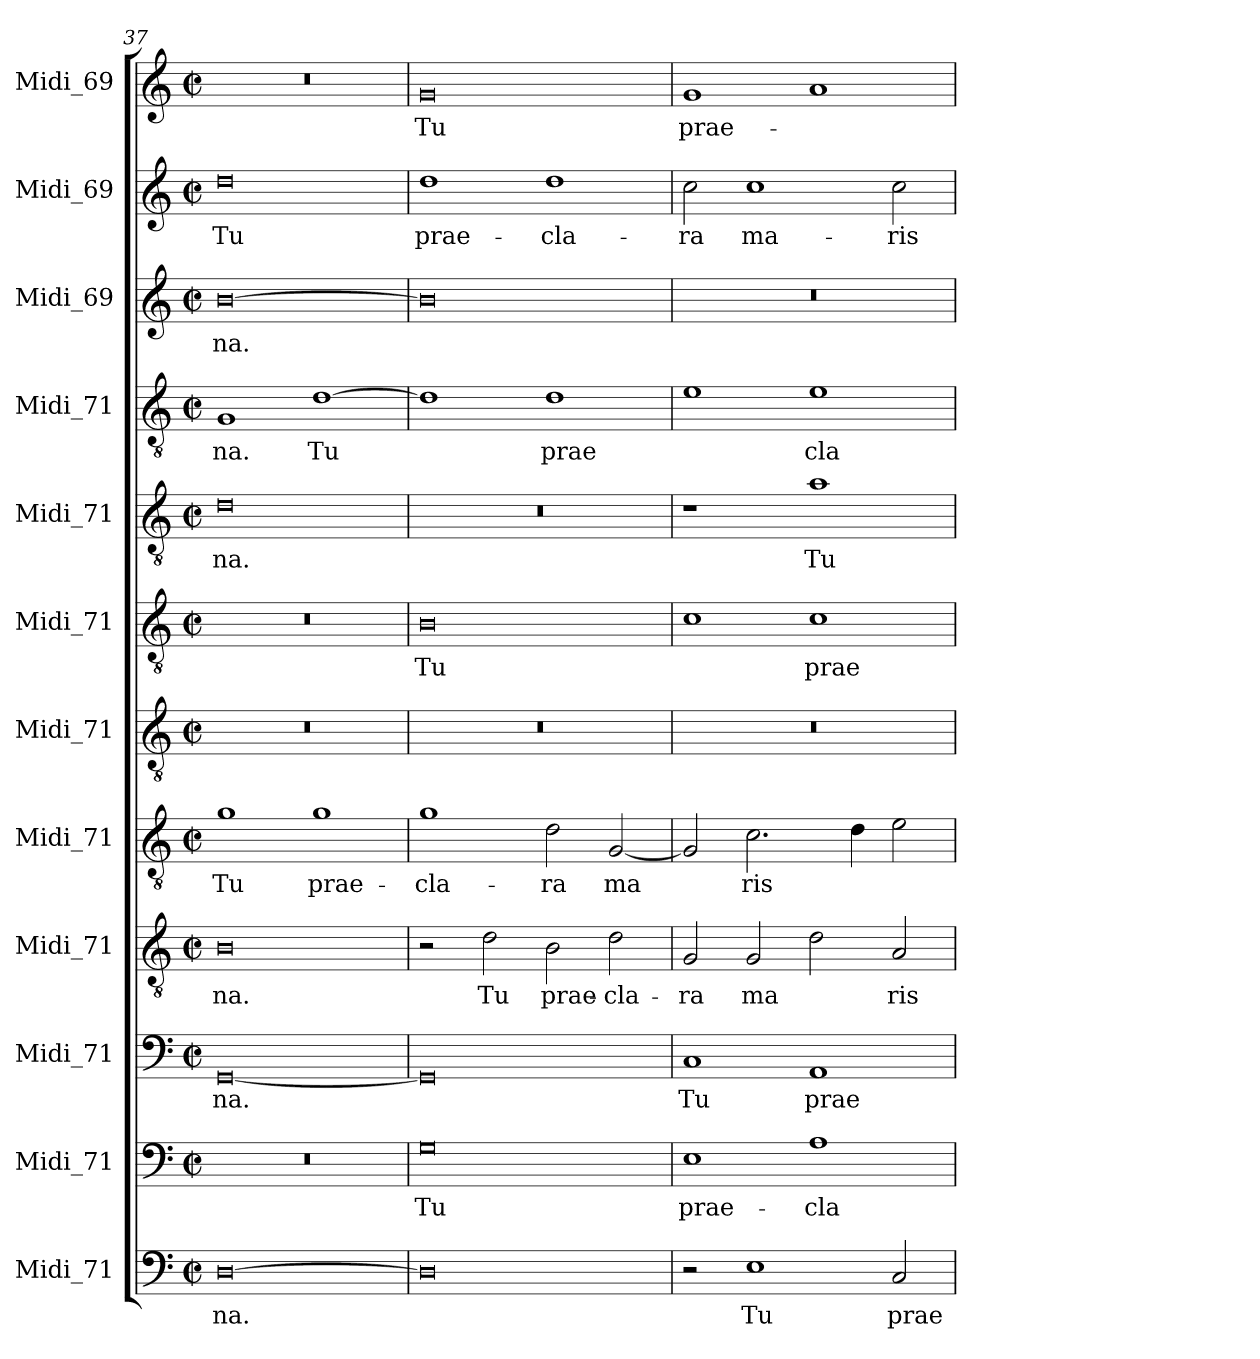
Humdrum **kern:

**kern	**text	**kern	**text	**kern	**text	**kern	**text	**kern	**text	**kern	**kern	**text	**kern	**text	**kern	**text	**kern	**text	**kern	**text	**kern	**text
*part12	*part12	*part11	*part11	*part10	*part10	*part9	*part9	*part8	*part8	*part7	*part6	*part6	*part5	*part5	*part4	*part4	*part3	*part3	*part2	*part2	*part1	*part1
*staff12	*staff12	*staff11	*staff11	*staff10	*staff10	*staff9	*staff9	*staff8	*staff8	*staff7	*staff6	*staff6	*staff5	*staff5	*staff4	*staff4	*staff3	*staff3	*staff2	*staff2	*staff1	*staff1
*I"Midi_71	*	*I"Midi_71	*	*I"Midi_71	*	*I"Midi_71	*	*I"Midi_71	*	*I"Midi_71	*I"Midi_71	*	*I"Midi_71	*	*I"Midi_71	*	*I"Midi_69	*	*I"Midi_69	*	*I"Midi_69	*
*clefF4	*	*clefF4	*	*clefF4	*	*clefGv2	*	*clefGv2	*	*clefGv2	*clefGv2	*	*clefGv2	*	*clefGv2	*	*clefG2	*	*clefG2	*	*clefG2	*
*k[]	*	*k[]	*	*k[]	*	*k[]	*	*k[]	*	*k[]	*k[]	*	*k[]	*	*k[]	*	*k[]	*	*k[]	*	*k[]	*
*C:	*	*C:	*	*C:	*	*C:	*	*C:	*	*C:	*C:	*	*C:	*	*C:	*	*C:	*	*C:	*	*C:	*
*M4/2	*	*M4/2	*	*M4/2	*	*M4/2	*	*M4/2	*	*M4/2	*M4/2	*	*M4/2	*	*M4/2	*	*M4/2	*	*M4/2	*	*M4/2	*
*met(c|)	*	*met(c|)	*	*met(c|)	*	*met(c|)	*	*met(c|)	*	*met(c|)	*met(c|)	*	*met(c|)	*	*met(c|)	*	*met(c|)	*	*met(c|)	*	*met(c|)	*
=37	=37	=37	=37	=37	=37	=37	=37	=37	=37	=37	=37	=37	=37	=37	=37	=37	=37	=37	=37	=37	=37	=37
!	!LO:LY:b	!	!	!	!LO:LY:b	!	!LO:LY:b	!	!LO:LY:b	!	!	!	!	!LO:LY:b	!	!LO:LY:b	!	!LO:LY:b	!	!LO:LY:b	!	!
[0D	na.	0r	.	[0GG	na.	0B	-na.	1g	Tu	0r	0r	.	0d	na.	1G	-na.	[0b	-na.	0dd	Tu	0r	.
!	!	!	!	!	!	!	!	!	!LO:LY:b	!	!	!	!	!	!	!LO:LY:b	!	!	!	!	!	!
.	.	.	.	.	.	.	.	1g	prae-	.	.	.	.	.	[1d	Tu	.	.	.	.	.	.
=38	=38	=38	=38	=38	=38	=38	=38	=38	=38	=38	=38	=38	=38	=38	=38	=38	=38	=38	=38	=38	=38	=38
!	!	!	!LO:LY:b	!	!	!	!	!	!LO:LY:b	!	!	!LO:LY:b	!	!	!	!	!	!	!	!LO:LY:b	!	!LO:LY:b
0D]	.	0G	Tu	0GG]	.	2r	.	1g	-cla-	0r	0B	Tu	0r	.	1d]	.	0b]	.	1dd	prae-	0g	Tu
!	!	!	!	!	!	!	!LO:LY:b	!	!	!	!	!	!	!	!	!	!	!	!	!	!	!
.	.	.	.	.	.	2d	Tu	.	.	.	.	.	.	.	.	.	.	.	.	.	.	.
!	!	!	!	!	!	!	!LO:LY:b	!	!LO:LY:b	!	!	!	!	!	!	!LO:LY:b	!	!	!	!LO:LY:b	!	!
.	.	.	.	.	.	2B	prae-	2d	-ra	.	.	.	.	.	1d	prae	.	.	1dd	-cla-	.	.
!	!	!	!	!	!	!	!LO:LY:b	!	!LO:LY:b	!	!	!	!	!	!	!	!	!	!	!	!	!
.	.	.	.	.	.	2d	-cla-	[2G	ma	.	.	.	.	.	.	.	.	.	.	.	.	.
=39	=39	=39	=39	=39	=39	=39	=39	=39	=39	=39	=39	=39	=39	=39	=39	=39	=39	=39	=39	=39	=39	=39
!	!	!	!LO:LY:b	!	!LO:LY:b	!	!LO:LY:b	!	!	!	!	!	!	!	!	!	!	!	!	!LO:LY:b	!	!LO:LY:b
2r	.	1E	prae-	1C	Tu	2G	-ra	2G]	.	0r	1c	.	1r	.	1e	.	0r	.	2cc	-ra	1g	prae-
!	!LO:LY:b	!	!	!	!	!	!LO:LY:b	!	!LO:LY:b	!	!	!	!	!	!	!	!	!	!	!LO:LY:b	!	!
1E	Tu	.	.	.	.	2G	ma	2.c	ris	.	.	.	.	.	.	.	.	.	1cc	ma-	.	.
!	!	!	!LO:LY:b	!	!LO:LY:b	!	!	!	!	!	!	!LO:LY:b	!	!LO:LY:b	!	!LO:LY:b	!	!	!	!	!	!
.	.	1A	-cla-	1AA	prae-	2d	.	.	.	.	1c	prae-	1a	Tu	1e	cla	.	.	.	.	1a	.
.	.	.	.	.	.	.	.	4d	.	.	.	.	.	.	.	.	.	.	.	.	.	.
!	!LO:LY:b	!	!	!	!	!	!LO:LY:b	!	!	!	!	!	!	!	!	!	!	!	!	!LO:LY:b	!	!
2C	prae-	.	.	.	.	2A	ris	2e	.	.	.	.	.	.	.	.	.	.	2cc	-ris	.	.
=	=	=	=	=	=	=	=	=	=	=	=	=	=	=	=	=	=	=	=	=	=	=
*-	*-	*-	*-	*-	*-	*-	*-	*-	*-	*-	*-	*-	*-	*-	*-	*-	*-	*-	*-	*-	*-	*-
